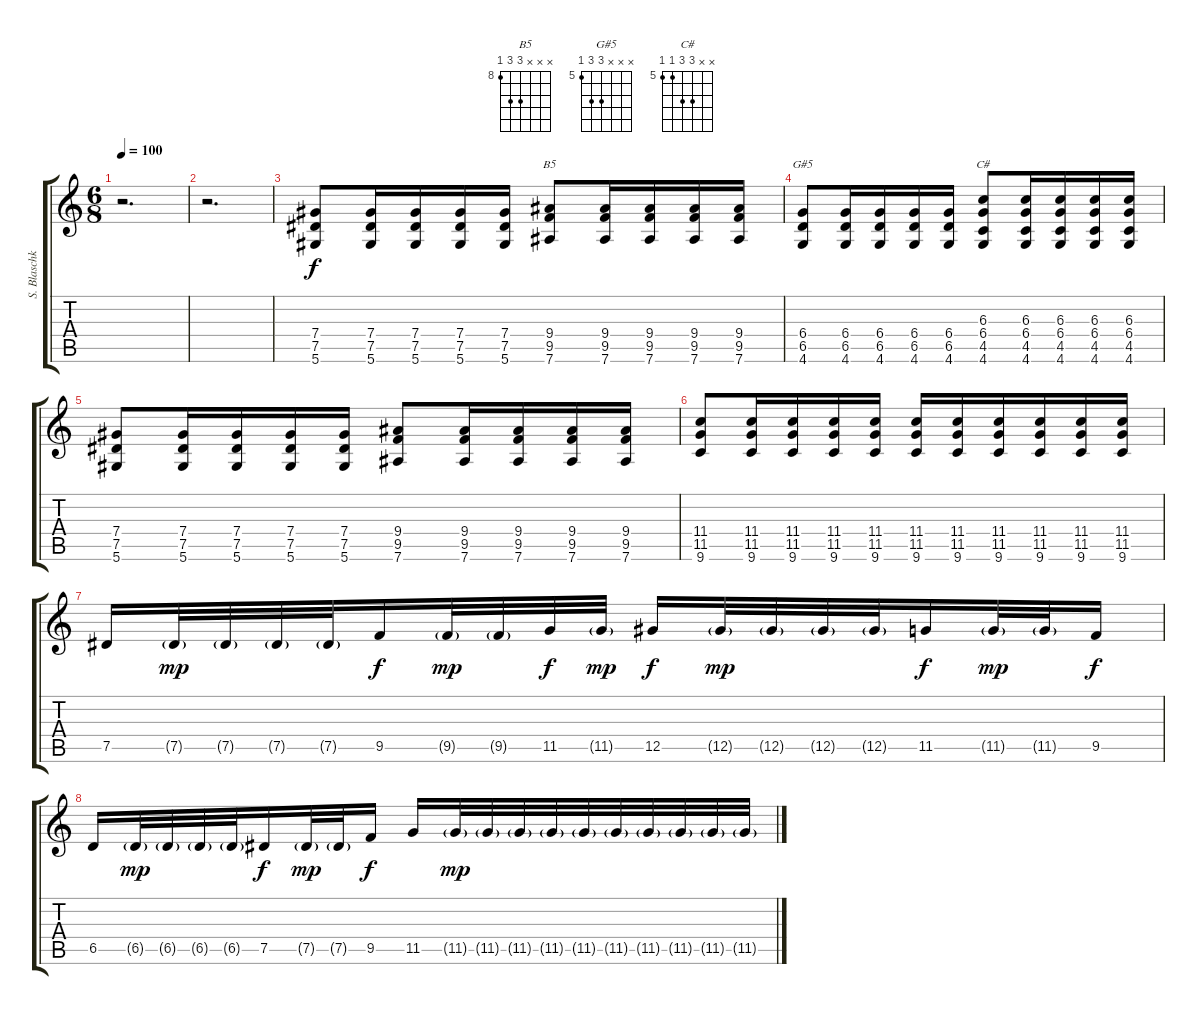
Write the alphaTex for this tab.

\track ("S. Blaschke" "S. Blaschk") {instrument distortionguitar}
\staff {score tabs}
\tuning (Eb4 Bb3 Gb3 Db3 Ab2 Eb2) {hide}
\chord ("B5" x x x 10 10 8) {firstfret 8}
\chord ("G#5" x x x 7 7 5) {firstfret 5}
\chord ("C#" x x 7 7 5 5) {firstfret 5}
\ts (6 8)
\tempo 100
\clef g2
\ks c
r.2{d dy f} |
r.2{d} |
(7.4 7.5 5.6).8 (7.4 7.5 5.6).16 (7.4 7.5 5.6).16 (7.4 7.5 5.6).16 (7.4 7.5 5.6).16 (9.4 9.5 7.6).8{ch "B5"} (9.4 9.5 7.6).16 (9.4 9.5 7.6).16 (9.4 9.5 7.6).16 (9.4 9.5 7.6).16 |
(6.4 6.5 4.6).8{ch "G#5"} (6.4 6.5 4.6).16 (6.4 6.5 4.6).16 (6.4 6.5 4.6).16 (6.4 6.5 4.6).16 (6.3 6.4 4.5 4.6).8{ch "C#"} (6.3 6.4 4.5 4.6).16 (6.3 6.4 4.5 4.6).16 (6.3 6.4 4.5 4.6).16 (6.3 6.4 4.5 4.6).16 |
(7.4 7.5 5.6).8 (7.4 7.5 5.6).16 (7.4 7.5 5.6).16 (7.4 7.5 5.6).16 (7.4 7.5 5.6).16 (9.4 9.5 7.6).8 (9.4 9.5 7.6).16 (9.4 9.5 7.6).16 (9.4 9.5 7.6).16 (9.4 9.5 7.6).16 |
(11.4 11.5 9.6).8 (11.4 11.5 9.6).16 (11.4 11.5 9.6).16 (11.4 11.5 9.6).16 (11.4 11.5 9.6).16 (11.4 11.5 9.6).16 (11.4 11.5 9.6).16 (11.4 11.5 9.6).16 (11.4 11.5 9.6).16 (11.4 11.5 9.6).16 (11.4 11.5 9.6).16 |
7.5.16 7.5{g}.32{dy mp} 7.5{g}.32 7.5{g}.32 7.5{g}.32 9.5.16{dy f} 9.5{g}.32{dy mp} 9.5{g}.32 11.5.32{dy f} 11.5{g}.32{dy mp} 12.5.16{dy f} 12.5{g}.32{dy mp} 12.5{g}.32 12.5{g}.32 12.5{g}.32 11.5.16{dy f} 11.5{g}.32{dy mp} 11.5{g}.32 9.5.16{dy f} |
6.5.16 6.5{g}.32{dy mp} 6.5{g}.32 6.5{g}.32 6.5{g}.32 7.5.16{dy f} 7.5{g}.32{dy mp} 7.5{g}.32 9.5.16{dy f} 11.5.16 11.5{g}.32{dy mp} 11.5{g}.32 11.5{g}.32 11.5{g}.32 11.5{g}.32 11.5{g}.32 11.5{g}.32 11.5{g}.32 11.5{g}.32 11.5{g}.32
